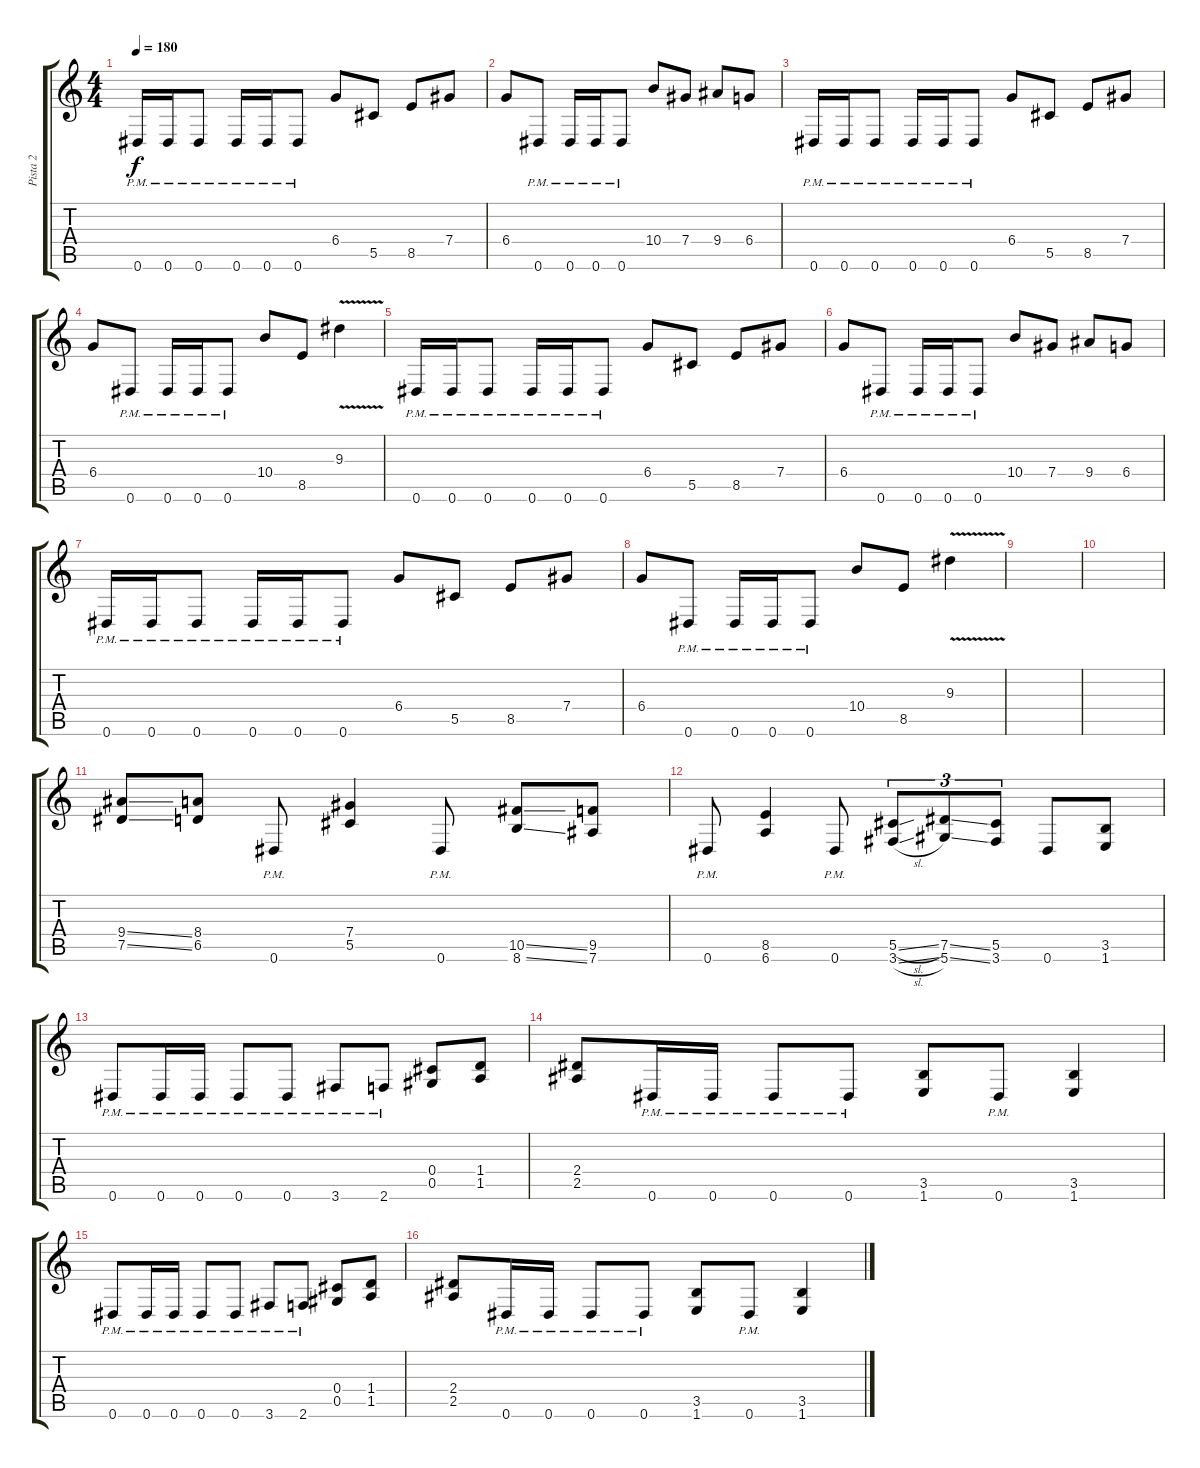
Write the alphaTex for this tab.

\track ("Pista 2" "Pista 2") {instrument distortionguitar}
\staff {score tabs}
\tuning (Eb4 Bb3 Gb3 Db3 Ab2 Eb2) {hide}
\ts (4 4)
\tempo 180
\clef g2
\ks c
0.6{pm}.16{dy f} 0.6{pm}.16 0.6{pm}.8 0.6{pm}.16 0.6{pm}.16 0.6{pm}.8 6.4.8 5.5.8 8.5.8 7.4.8 |
6.4.8 0.6{pm}.8 0.6{pm}.16 0.6{pm}.16 0.6{pm}.8 10.4.8 7.4.8 9.4.8 6.4.8 |
0.6{pm}.16 0.6{pm}.16 0.6{pm}.8 0.6{pm}.16 0.6{pm}.16 0.6{pm}.8 6.4.8 5.5.8 8.5.8 7.4.8 |
6.4.8 0.6{pm}.8 0.6{pm}.16 0.6{pm}.16 0.6{pm}.8 10.4.8 8.5.8 9.3{v}.4 |
0.6{pm}.16 0.6{pm}.16 0.6{pm}.8 0.6{pm}.16 0.6{pm}.16 0.6{pm}.8 6.4.8 5.5.8 8.5.8 7.4.8 |
6.4.8 0.6{pm}.8 0.6{pm}.16 0.6{pm}.16 0.6{pm}.8 10.4.8 7.4.8 9.4.8 6.4.8 |
0.6{pm}.16 0.6{pm}.16 0.6{pm}.8 0.6{pm}.16 0.6{pm}.16 0.6{pm}.8 6.4.8 5.5.8 8.5.8 7.4.8 |
6.4.8 0.6{pm}.8 0.6{pm}.16 0.6{pm}.16 0.6{pm}.8 10.4.8 8.5.8 9.3{v}.4 |
|
|
(9.4{ss} 7.5{ss}).8 (8.4 6.5).8 0.6{pm}.8 (7.4 5.5).4 0.6{pm}.8 (10.5{ss} 8.6{ss}).8 (9.5 7.6).8 |
0.6{pm}.8 (8.5 6.6).4 0.6{pm}.8 (5.5{sl} 3.6{sl}).8{tu (3 2)} (7.5{ss} 5.6{ss}).8{tu (3 2)} (5.5 3.6).8{tu (3 2)} 0.6.8 (3.5 1.6).8 |
0.6{pm}.8 0.6{pm}.16 0.6{pm}.16 0.6{pm}.8 0.6{pm}.8 3.6{pm}.8 2.6{pm}.8 (0.4 0.5).8 (1.4 1.5).8 |
(2.4 2.5).8 0.6{pm}.16 0.6{pm}.16 0.6{pm}.8 0.6{pm}.8 (3.5 1.6).8 0.6{pm}.8 (3.5 1.6).4 |
0.6{pm}.8 0.6{pm}.16 0.6{pm}.16 0.6{pm}.8 0.6{pm}.8 3.6{pm}.8 2.6{pm}.8 (0.4 0.5).8 (1.4 1.5).8 |
(2.4 2.5).8 0.6{pm}.16 0.6{pm}.16 0.6{pm}.8 0.6{pm}.8 (3.5 1.6).8 0.6{pm}.8 (3.5 1.6).4
